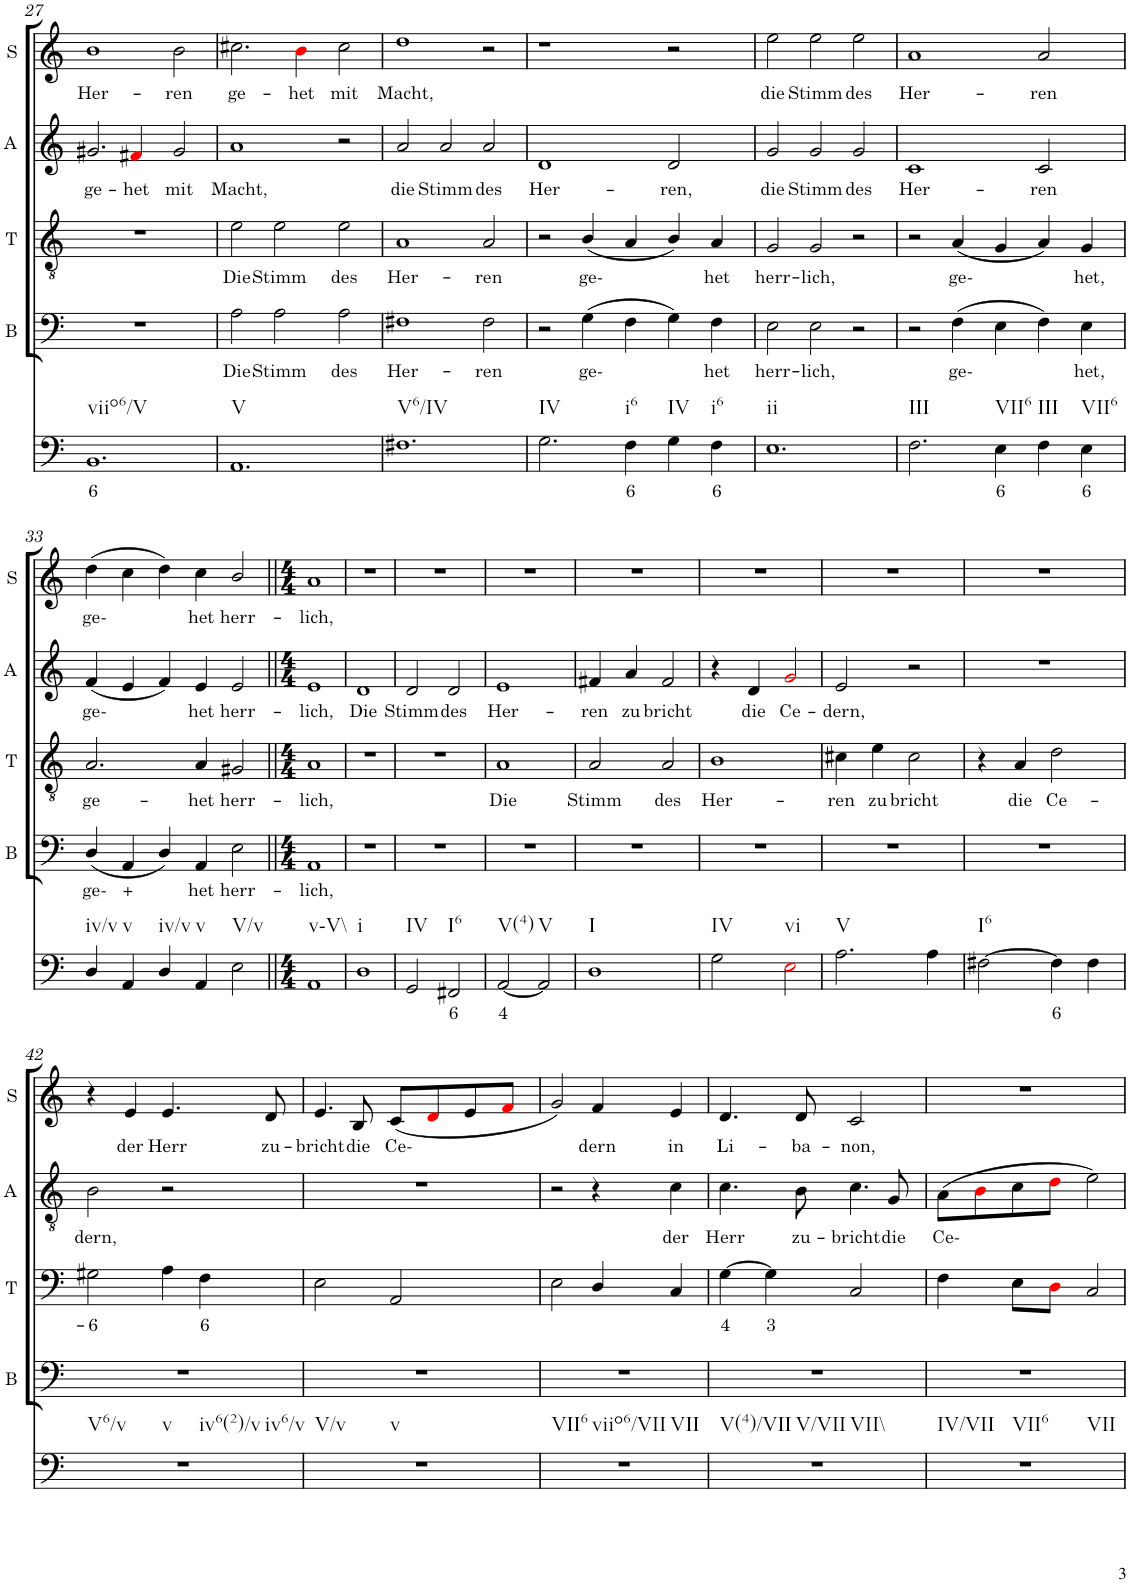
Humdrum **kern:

**kern	**text	**kern	**text	**kern	**text	**kern	**text	**kern	**text
*part5	*part5	*part4	*part4	*part3	*part3	*part2	*part2	*part1	*part1
*staff5	*staff5	*staff4	*staff4	*staff3	*staff3	*staff2	*staff2	*staff1	*staff1
*I"Continuo	*	*I"Bass	*	*I"Tenor	*	*I"Alto	*	*I"Soprano	*
*	*	*I'B	*	*I'T	*	*I'A	*	*I'S	*
!!LO:PB:g=z
*clefG2	*	*clefG2	*	*clefG2	*	*clefF4	*	*clefF4	*
*k[]	*	*k[]	*	*k[]	*	*k[]	*	*k[]	*
*M3/2	*	*M3/2	*	*M3/2	*	*M3/2	*	*M3/2	*
=27	=27	=27	=27	=27	=27	=27	=27	=27	=27
!LO:TX:b:t=viio6/V	!	!	!	!	!	!	!	!	!
!	!LO:LY:b	!	!	!	!	!	!LO:LY:b	!	!LO:LY:b
1.BB	6	1.r	.	1.r	.	2.g#X/	ge-	1b	Her-
!	!	!	!	!	!	!	!LO:LY:b	!	!
.	.	.	.	.	.	4f#Xi/	het	.	.
!	!	!	!	!	!	!	!LO:LY:b	!	!LO:LY:b
.	.	.	.	.	.	2g#/	mit	2b\	ren
=28	=28	=28	=28	=28	=28	=28	=28	=28	=28
!LO:TX:b:t=V	!	!	!	!	!	!	!	!	!
!	!	!	!LO:LY:b	!	!LO:LY:b	!	!LO:LY:b	!	!LO:LY:b
1.AA	.	2A\	Die	2e\	Die	1a	Macht,	2.cc#X\	ge-
!	!	!	!LO:LY:b	!	!LO:LY:b	!	!	!	!
.	.	2A\	Stimm	2e\	Stimm	.	.	.	.
!	!	!	!	!	!	!	!	!	!LO:LY:b
.	.	.	.	.	.	.	.	4bi\	het
!	!	!	!LO:LY:b	!	!LO:LY:b	!	!	!	!LO:LY:b
.	.	2A\	des	2e\	des	2r	.	2cc#\	mit
=29	=29	=29	=29	=29	=29	=29	=29	=29	=29
!LO:TX:b:t=V6/IV	!	!	!	!	!	!	!	!	!
!	!	!	!LO:LY:b	!	!LO:LY:b	!	!LO:LY:b	!	!LO:LY:b
1.F#X	.	1F#X	Her-	1A	Her-	2a/	die	1dd	Macht,
!	!	!	!	!	!	!	!LO:LY:b	!	!
.	.	.	.	.	.	2a/	Stimm	.	.
!	!	!	!LO:LY:b	!	!LO:LY:b	!	!LO:LY:b	!	!
.	.	2F#\	ren	2A/	ren	2a/	des	2r	.
=30	=30	=30	=30	=30	=30	=30	=30	=30	=30
!LO:TX:b:t=IV	!	!	!	!	!	!	!	!	!
!	!	!	!	!	!	!	!LO:LY:b	!	!
2.G\	.	2r	.	2r	.	1d	Her-	1r	.
!	!	!	!LO:LY:b	!	!LO:LY:b	!	!	!	!
.	.	(4G\	ge-	(4B/	ge-	.	.	.	.
!LO:TX:b:t=i6	!	!	!	!	!	!	!	!	!
!	!LO:LY:b	!	!	!	!	!	!	!	!
4F\	6	4F\	.	4A/	.	.	.	.	.
!LO:TX:b:t=IV	!	!	!	!	!	!	!	!	!
!	!	!	!	!	!	!	!LO:LY:b	!	!
4G\	.	4G\)	.	4B/)	.	2d/	ren,	2r	.
!LO:TX:b:t=i6	!	!	!	!	!	!	!	!	!
!	!LO:LY:b	!	!LO:LY:b	!	!LO:LY:b	!	!	!	!
4F\	6	4F\	het	4A/	het	.	.	.	.
=31	=31	=31	=31	=31	=31	=31	=31	=31	=31
!LO:TX:b:t=ii	!	!	!	!	!	!	!	!	!
!	!	!	!LO:LY:b	!	!LO:LY:b	!	!LO:LY:b	!	!LO:LY:b
1.E	.	2E\	herr-	2G/	herr-	2g/	die	2ee\	die
!	!	!	!LO:LY:b	!	!LO:LY:b	!	!LO:LY:b	!	!LO:LY:b
.	.	2E\	lich,	2G/	lich,	2g/	Stimm	2ee\	Stimm
!	!	!	!	!	!	!	!LO:LY:b	!	!LO:LY:b
.	.	2r	.	2r	.	2g/	des	2ee\	des
=32	=32	=32	=32	=32	=32	=32	=32	=32	=32
!LO:TX:b:t=III	!	!	!	!	!	!	!	!	!
!	!	!	!	!	!	!	!LO:LY:b	!	!LO:LY:b
2.F\	.	2r	.	2r	.	1c	Her-	1a	Her-
!	!	!	!LO:LY:b	!	!LO:LY:b	!	!	!	!
.	.	(4F\	ge-	(4A/	ge-	.	.	.	.
!LO:TX:b:t=VII6	!	!	!	!	!	!	!	!	!
!	!LO:LY:b	!	!	!	!	!	!	!	!
4E\	6	4E\	.	4G/	.	.	.	.	.
!LO:TX:b:t=III	!	!	!	!	!	!	!	!	!
!	!	!	!	!	!	!	!LO:LY:b	!	!LO:LY:b
4F\	.	4F\)	.	4A/)	.	2c/	ren	2a/	ren
!LO:TX:b:t=VII6	!	!	!	!	!	!	!	!	!
!	!LO:LY:b	!	!LO:LY:b	!	!LO:LY:b	!	!	!	!
4E\	6	4E\	het,	4G/	het,	.	.	.	.
!!LO:LB:g=z
=33	=33	=33	=33	=33	=33	=33	=33	=33	=33
!LO:TX:b:t=iv/v	!	!	!	!	!	!	!	!	!
!	!	!	!LO:LY:b	!	!LO:LY:b	!	!LO:LY:b	!	!LO:LY:b
4D/	.	(4D/	ge-	2.A/	ge-	(4f/	ge-	(4dd\	ge-
!LO:TX:b:t=v	!	!	!	!	!	!	!	!	!
!	!	!	!LO:LY:b	!	!	!	!	!	!
4AA/	.	4AA/	+	.	.	4e/	.	4cc\	.
!LO:TX:b:t=iv/v	!	!	!	!	!	!	!	!	!
4D/	.	4D/)	.	.	.	4f/)	.	4dd\)	.
!LO:TX:b:t=v	!	!	!	!	!	!	!	!	!
!	!	!	!LO:LY:b	!	!LO:LY:b	!	!LO:LY:b	!	!LO:LY:b
4AA/	.	4AA/	het	4A/	het	4e/	het	4cc\	het
!LO:TX:b:t=V/v	!	!	!	!	!	!	!	!	!
!	!	!	!LO:LY:b	!	!LO:LY:b	!	!LO:LY:b	!	!LO:LY:b
2E\	.	2E\	herr-	2G#X/	herr-	2e/	herr-	2b/	herr-
=34||	=34||	=34||	=34||	=34||	=34||	=34||	=34||	=34||	=34||
*M4/4	*	*M4/4	*	*M4/4	*	*M4/4	*	*M4/4	*
!LO:TX:b:t=v\\-V\\	!	!	!	!	!	!	!	!	!
!	!	!	!LO:LY:b	!	!LO:LY:b	!	!LO:LY:b	!	!LO:LY:b
1AA	.	1AA	lich,	1A	lich,	1e	lich,	1a	lich,
=35	=35	=35	=35	=35	=35	=35	=35	=35	=35
!LO:TX:b:t=i	!	!	!	!	!	!	!	!	!
!	!	!	!	!	!	!	!LO:LY:b	!	!
1D	.	1r	.	1r	.	1d	Die	1r	.
=36	=36	=36	=36	=36	=36	=36	=36	=36	=36
!LO:TX:b:t=IV	!	!	!	!	!	!	!	!	!
!	!	!	!	!	!	!	!LO:LY:b	!	!
2GG/	.	1r	.	1r	.	2d/	Stimm	1r	.
!LO:TX:b:t=I6	!	!	!	!	!	!	!	!	!
!	!LO:LY:b	!	!	!	!	!	!LO:LY:b	!	!
2FF#X/	6	.	.	.	.	2d/	des	.	.
=37	=37	=37	=37	=37	=37	=37	=37	=37	=37
!LO:TX:b:t=V(4)	!	!	!	!	!	!	!	!	!
!	!LO:LY:b	!	!	!	!LO:LY:b	!	!LO:LY:b	!	!
[2AA/	4	1r	.	1A	Die	1e	Her-	1r	.
!LO:TX:b:t=V	!	!	!	!	!	!	!	!	!
2AA/]	.	.	.	.	.	.	.	.	.
=38	=38	=38	=38	=38	=38	=38	=38	=38	=38
!LO:TX:b:t=I	!	!	!	!	!	!	!	!	!
!	!	!	!	!	!LO:LY:b	!	!LO:LY:b	!	!
1D	.	1r	.	2A/	Stimm	4f#X/	ren	1r	.
!	!	!	!	!	!	!	!LO:LY:b	!	!
.	.	.	.	.	.	4a/	zu-	.	.
!	!	!	!	!	!LO:LY:b	!	!LO:LY:b	!	!
.	.	.	.	2A/	des	2f#/	bricht	.	.
=39	=39	=39	=39	=39	=39	=39	=39	=39	=39
!LO:TX:b:t=IV	!	!	!	!	!	!	!	!	!
!	!	!	!	!	!LO:LY:b	!	!	!	!
2G\	.	1r	.	1B	Her-	4r	.	1r	.
!	!	!	!	!	!	!	!LO:LY:b	!	!
.	.	.	.	.	.	4d/	die	.	.
!LO:TX:b:t=vi	!	!	!	!	!	!	!	!	!
!	!	!	!	!	!	!	!LO:LY:b	!	!
2Ei\	.	.	.	.	.	2gi/	Ce-	.	.
=40	=40	=40	=40	=40	=40	=40	=40	=40	=40
!LO:TX:b:t=V	!	!	!	!	!	!	!	!	!
!	!	!	!	!	!LO:LY:b	!	!LO:LY:b	!	!
2.A\	.	1r	.	4c#X\	ren	2e/	dern,	1r	.
!	!	!	!	!	!LO:LY:b	!	!	!	!
.	.	.	.	4e\	zu-	.	.	.	.
!	!	!	!	!	!LO:LY:b	!	!	!	!
.	.	.	.	2c#\	bricht	2r	.	.	.
4A\	.	.	.	.	.	.	.	.	.
=41	=41	=41	=41	=41	=41	=41	=41	=41	=41
!LO:TX:b:t=I6	!	!	!	!	!	!	!	!	!
[2F#X\	.	1r	.	4r	.	1r	.	1r	.
!	!	!	!	!	!LO:LY:b	!	!	!	!
.	.	.	.	4A/	die	.	.	.	.
!	!LO:LY:b	!	!	!	!LO:LY:b	!	!	!	!
4F#\]	6	.	.	2d\	Ce-	.	.	.	.
4F#\	.	.	.	.	.	.	.	.	.
!!LO:LB:g=z
=42	=42	=42	=42	=42	=42	=42	=42	=42	=42
!LO:TX:b:t=V6/v	!	!	!	!	!	!	!	!	!
!LO:TX:b:t=v	!	!	!	!	!	!	!	!	!
!LO:TX:b:t=iv6(2)/v	!	!	!	!	!	!	!	!	!
!LO:TX:b:t=iv6/v	!	!	!	!	!	!	!	!	!
!	!	!	!	!	!LO:LY:b	!	!LO:LY:b	!	!
1r	.	1r	.	2G#X\	6	2B\	dern,	4r	.
!	!	!	!	!	!	!	!	!	!LO:LY:b
.	.	.	.	.	.	.	.	4e/	der
!	!	!	!	!	!	!	!	!	!LO:LY:b
.	.	.	.	4A\	.	2r	.	4.e/	Herr
!	!	!	!	!	!LO:LY:b	!	!	!	!
.	.	.	.	4F\	6	.	.	.	.
!	!	!	!	!	!	!	!	!	!LO:LY:b
.	.	.	.	.	.	.	.	8d/	zu-
=43	=43	=43	=43	=43	=43	=43	=43	=43	=43
!LO:TX:b:t=V/v	!	!	!	!	!	!	!	!	!
!LO:TX:b:t=v	!	!	!	!	!	!	!	!	!
!	!	!	!	!	!	!	!	!	!LO:LY:b
1r	.	1r	.	2E\	.	1r	.	4.e/	bricht
!	!	!	!	!	!	!	!	!	!LO:LY:b
.	.	.	.	.	.	.	.	8B/	die
!	!	!	!	!	!	!	!	!	!LO:LY:b
.	.	.	.	2AA/	.	.	.	(8c/L	Ce-
.	.	.	.	.	.	.	.	8di/	.
.	.	.	.	.	.	.	.	8e/	.
.	.	.	.	.	.	.	.	8fi/J	.
=44	=44	=44	=44	=44	=44	=44	=44	=44	=44
!LO:TX:b:t=VII6	!	!	!	!	!	!	!	!	!
!LO:TX:b:t=viio6/VII	!	!	!	!	!	!	!	!	!
!LO:TX:b:t=VII	!	!	!	!	!	!	!	!	!
1r	.	1r	.	2E\	.	2r	.	2g/)	.
!	!	!	!	!	!	!	!	!	!LO:LY:b
.	.	.	.	4D/	.	4r	.	4f/	dern
!	!	!	!	!	!	!	!LO:LY:b	!	!LO:LY:b
.	.	.	.	4C/	.	4c\	der	4e/	in
=45	=45	=45	=45	=45	=45	=45	=45	=45	=45
!LO:TX:b:t=V(4)/VII	!	!	!	!	!	!	!	!	!
!LO:TX:b:t=V/VII	!	!	!	!	!	!	!	!	!
!LO:TX:b:t=VII\\	!	!	!	!	!	!	!	!	!
!	!	!	!	!	!LO:LY:b	!	!LO:LY:b	!	!LO:LY:b
1r	.	1r	.	[4G\	4	4.c\	Herr	4.d/	Li-
!	!	!	!	!	!LO:LY:b	!	!	!	!
.	.	.	.	4G\]	3	.	.	.	.
!	!	!	!	!	!	!	!LO:LY:b	!	!LO:LY:b
.	.	.	.	.	.	8B\	zu-	8d/	ba-
!	!	!	!	!	!	!	!LO:LY:b	!	!LO:LY:b
.	.	.	.	2C/	.	4.c\	bricht	2c/	non,
!	!	!	!	!	!	!	!LO:LY:b	!	!
.	.	.	.	.	.	8G/	die	.	.
=46	=46	=46	=46	=46	=46	=46	=46	=46	=46
!LO:TX:b:t=IV/VII	!	!	!	!	!	!	!	!	!
!LO:TX:b:t=VII6	!	!	!	!	!	!	!	!	!
!LO:TX:b:t=VII	!	!	!	!	!	!	!	!	!
!	!	!	!	!	!	!	!LO:LY:b	!	!
1r	.	1r	.	4F\	.	(8A\L	Ce-	1r	.
.	.	.	.	.	.	8Bi\	.	.	.
.	.	.	.	8E\L	.	8c\	.	.	.
.	.	.	.	8Di\J	.	8di\J	.	.	.
.	.	.	.	2C/	.	2e\)	.	.	.
=	=	=	=	=	=	=	=	=	=
*-	*-	*-	*-	*-	*-	*-	*-	*-	*-
